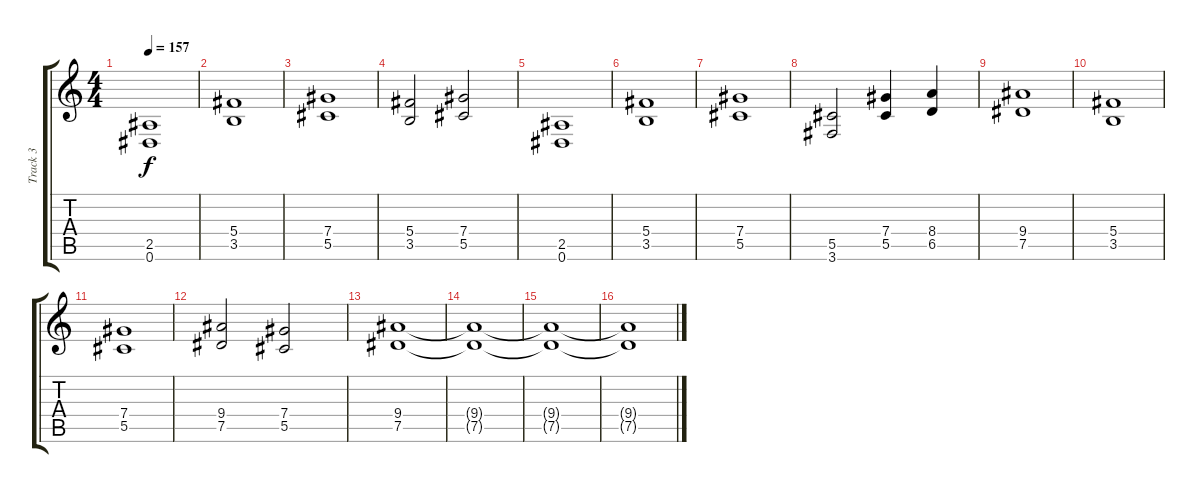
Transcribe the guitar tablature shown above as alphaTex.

\track ("Track 3" "Track 3") {instrument distortionguitar}
\staff {score tabs}
\tuning (Eb4 Bb3 Gb3 Db3 Ab2 Eb2) {hide}
\ts (4 4)
\tempo 157
\clef g2
\ks c
(2.5 0.6).1{dy f} |
(5.4 3.5).1 |
(7.4 5.5).1 |
(5.4 3.5).2 (7.4 5.5).2 |
(2.5 0.6).1 |
(5.4 3.5).1 |
(7.4 5.5).1 |
(5.5 3.6).2 (7.4 5.5).4 (8.4 6.5).4 |
(9.4 7.5).1 |
(5.4 3.5).1 |
(7.4 5.5).1 |
(9.4 7.5).2 (7.4 5.5).2 |
(9.4 7.5).1 |
(9.4{t} 7.5{t}).1 |
(9.4{t} 7.5{t}).1 |
(9.4{t} 7.5{t}).1
